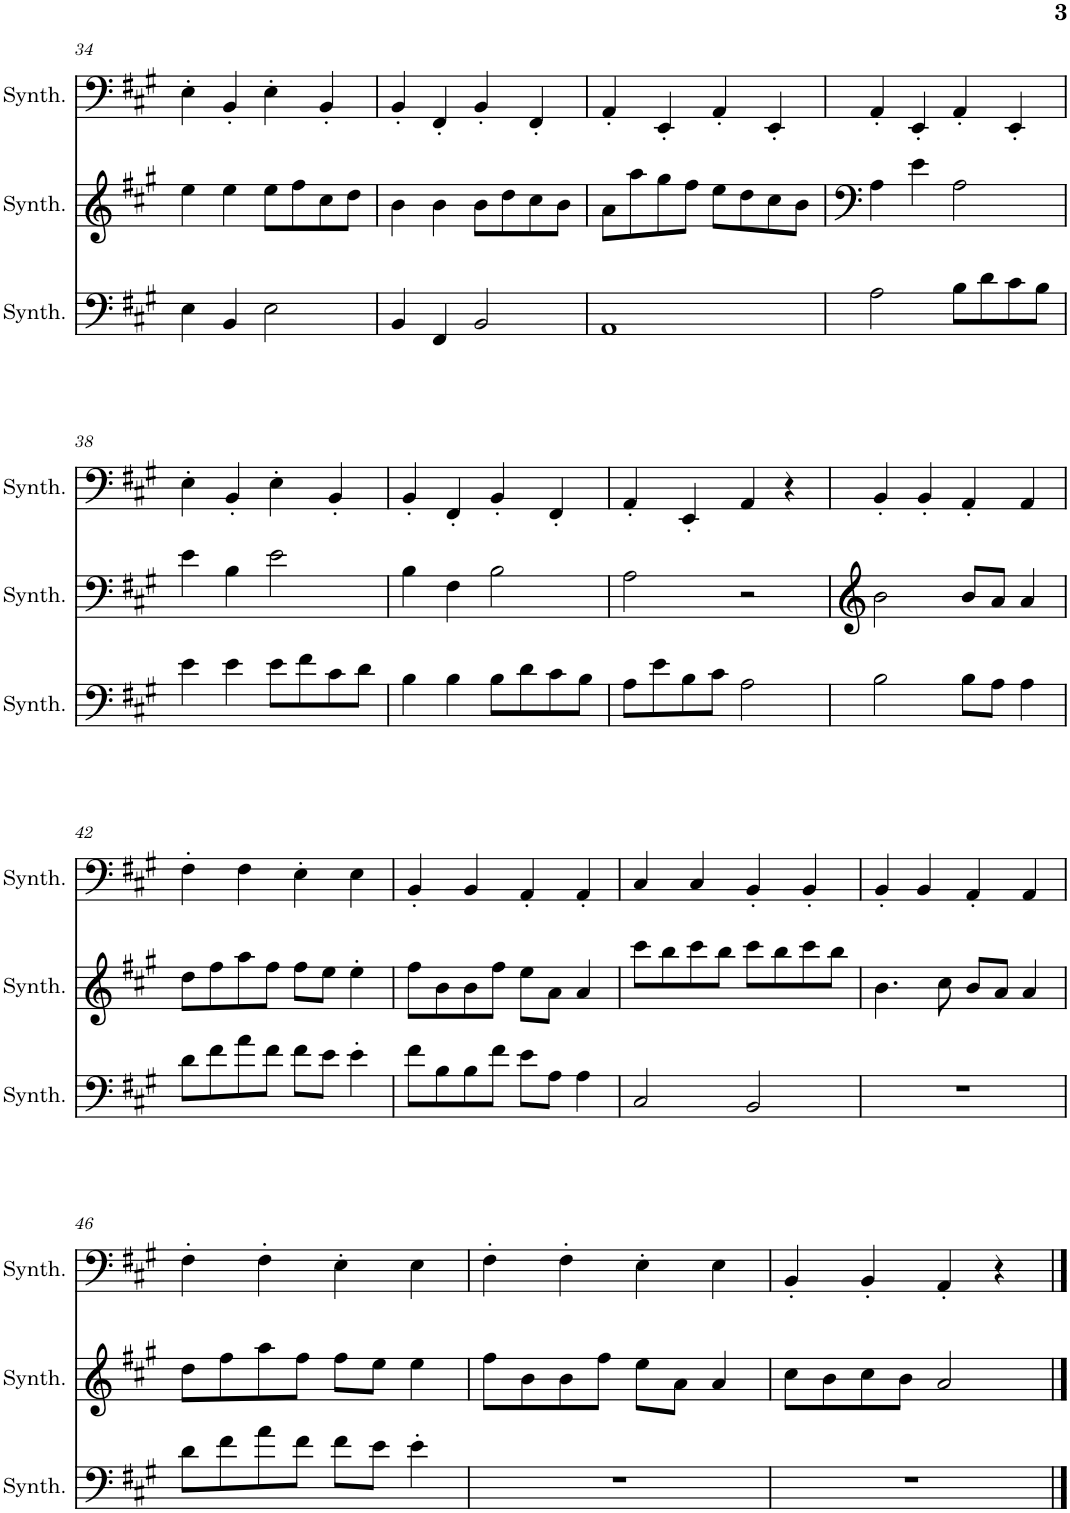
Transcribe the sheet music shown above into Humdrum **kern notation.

**kern	**kern	**kern
*part3	*part2	*part1
*staff3	*staff2	*staff1
*I"Saw Synthesizer	*I"Saw Synthesizer	*I"Saw Synthesizer
*I'Synth.	*I'Synth.	*I'Synth.
!!LO:PB:g=z
*clefF4	*clefG2	*clefF4
*k[f#c#g#]	*k[f#c#g#]	*k[f#c#g#]
*M4/4	*M4/4	*M4/4
=34	=34	=34
4E\	4ee\	4E'\
4BB/	4ee\	4BB'/
2E\	8ee\L	4E'\
.	8ff#\	.
.	8cc#\	4BB'/
.	8dd\J	.
=35	=35	=35
4BB/	4b\	4BB'/
4FF#/	4b\	4FF#'/
2BB/	8b\L	4BB'/
.	8dd\	.
.	8cc#\	4FF#'/
.	8b\J	.
=36	=36	=36
1AA	8a\L	4AA'/
.	8aa\	.
.	8gg#\	4EE'/
.	8ff#\J	.
.	8ee\L	4AA'/
.	8dd\	.
.	8cc#\	4EE'/
.	8b\J	.
=37	=37	=37
2A\	4A\	4AA'/
.	4e\	4EE'/
8B\L	2A\	4AA'/
8d\	.	.
8c#\	.	4EE'/
8B\J	.	.
!!LO:LB:g=z
=38	=38	=38
4e\	4e\	4E'\
4e\	4B\	4BB'/
8e\L	2e\	4E'\
8f#\	.	.
8c#\	.	4BB'/
8d\J	.	.
=39	=39	=39
4B\	4B\	4BB'/
4B\	4F#\	4FF#'/
8B\L	2B\	4BB'/
8d\	.	.
8c#\	.	4FF#'/
8B\J	.	.
=40	=40	=40
8A\L	2A\	4AA'/
8e\	.	.
8B\	.	4EE'/
8c#\J	.	.
2A\	2r	4AA/
.	.	4r
=41	=41	=41
2B\	2b\	4BB'/
.	.	4BB'/
8B\L	8b/L	4AA'/
8A\J	8a/J	.
4A\	4a/	4AA/
!!LO:LB:g=z
=42	=42	=42
8d\L	8dd\L	4F#'\
8f#\	8ff#\	.
8a\	8aa\	4F#\
8f#\J	8ff#\J	.
8f#\L	8ff#\L	4E'\
8e\J	8ee\J	.
4e'\	4ee'\	4E\
=43	=43	=43
8f#\L	8ff#\L	4BB'/
8B\	8b\	.
8B\	8b\	4BB/
8f#\J	8ff#\J	.
8e\L	8ee\L	4AA'/
8A\J	8a\J	.
4A\	4a/	4AA'/
=44	=44	=44
2C#/	8ccc#\L	4C#/
.	8bb\	.
.	8ccc#\	4C#/
.	8bb\J	.
2BB/	8ccc#\L	4BB'/
.	8bb\	.
.	8ccc#\	4BB'/
.	8bb\J	.
=45	=45	=45
1r	4.b\	4BB'/
.	.	4BB/
.	8cc#\	.
.	8b/L	4AA'/
.	8a/J	.
.	4a/	4AA/
!!LO:LB:g=z
=46	=46	=46
8d\L	8dd\L	4F#'\
8f#\	8ff#\	.
8a\	8aa\	4F#'\
8f#\J	8ff#\J	.
8f#\L	8ff#\L	4E'\
8e\J	8ee\J	.
4e'\	4ee\	4E\
=47	=47	=47
1r	8ff#\L	4F#'\
.	8b\	.
.	8b\	4F#'\
.	8ff#\J	.
.	8ee\L	4E'\
.	8a\J	.
.	4a/	4E\
=48	=48	=48
1r	8cc#\L	4BB'/
.	8b\	.
.	8cc#\	4BB'/
.	8b\J	.
.	2a/	4AA'/
.	.	4r
==	==	==
*-	*-	*-
